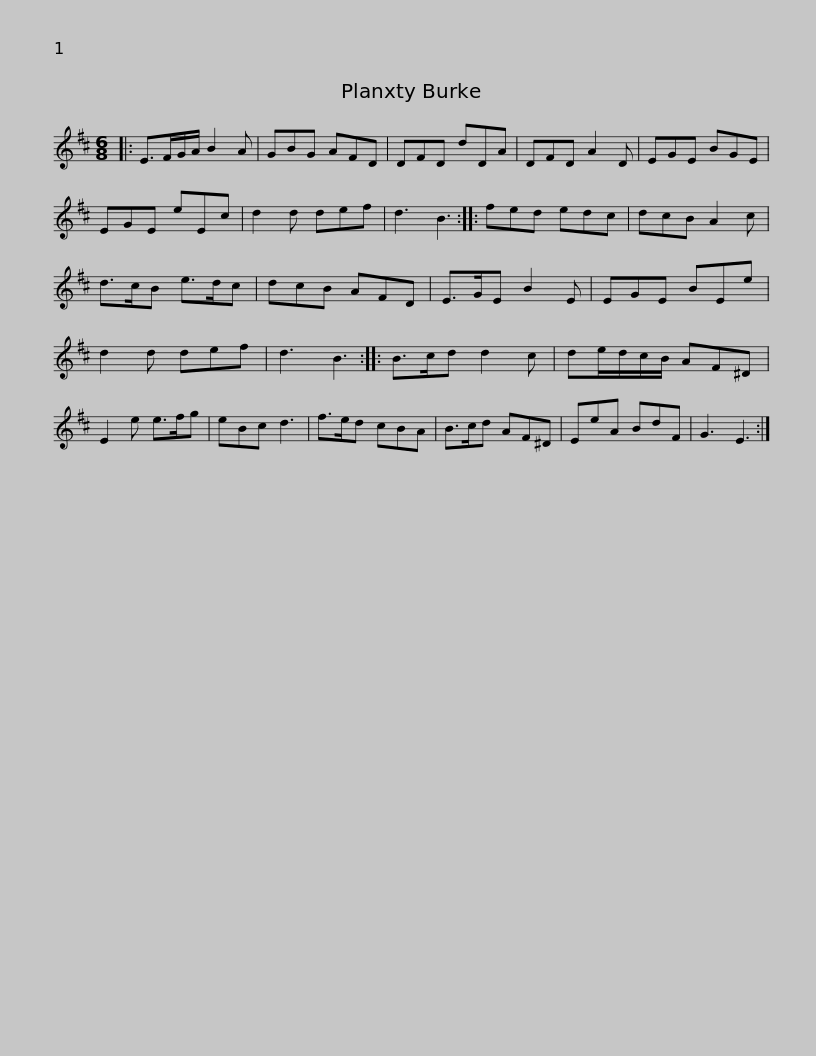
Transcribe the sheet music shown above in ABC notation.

X:1
L:1/8
M:6/8
I:linebreak $
K:D
V:1 treble
V:1
|: E>FG/A/ B2 A | GBG AFD | DFD dDA | DFD A2 D | EGE BGE | %5
 EGE eEc | d2 d def |$ d3 B3 :: fed edc | dcB A2 c | %10
 d>cB e>dc | dcB AFD | E>GE B2 E | EGE BEe | d2 d def |$ %15
 d3 B3 :: B>cd d2 c | de/d/c/B/ AF^D | E2 e e>fg | eBc d3 | %20
 f>ed cBA | B>cd AF^D |$ EeA BdF | G3 E3 :| %24
